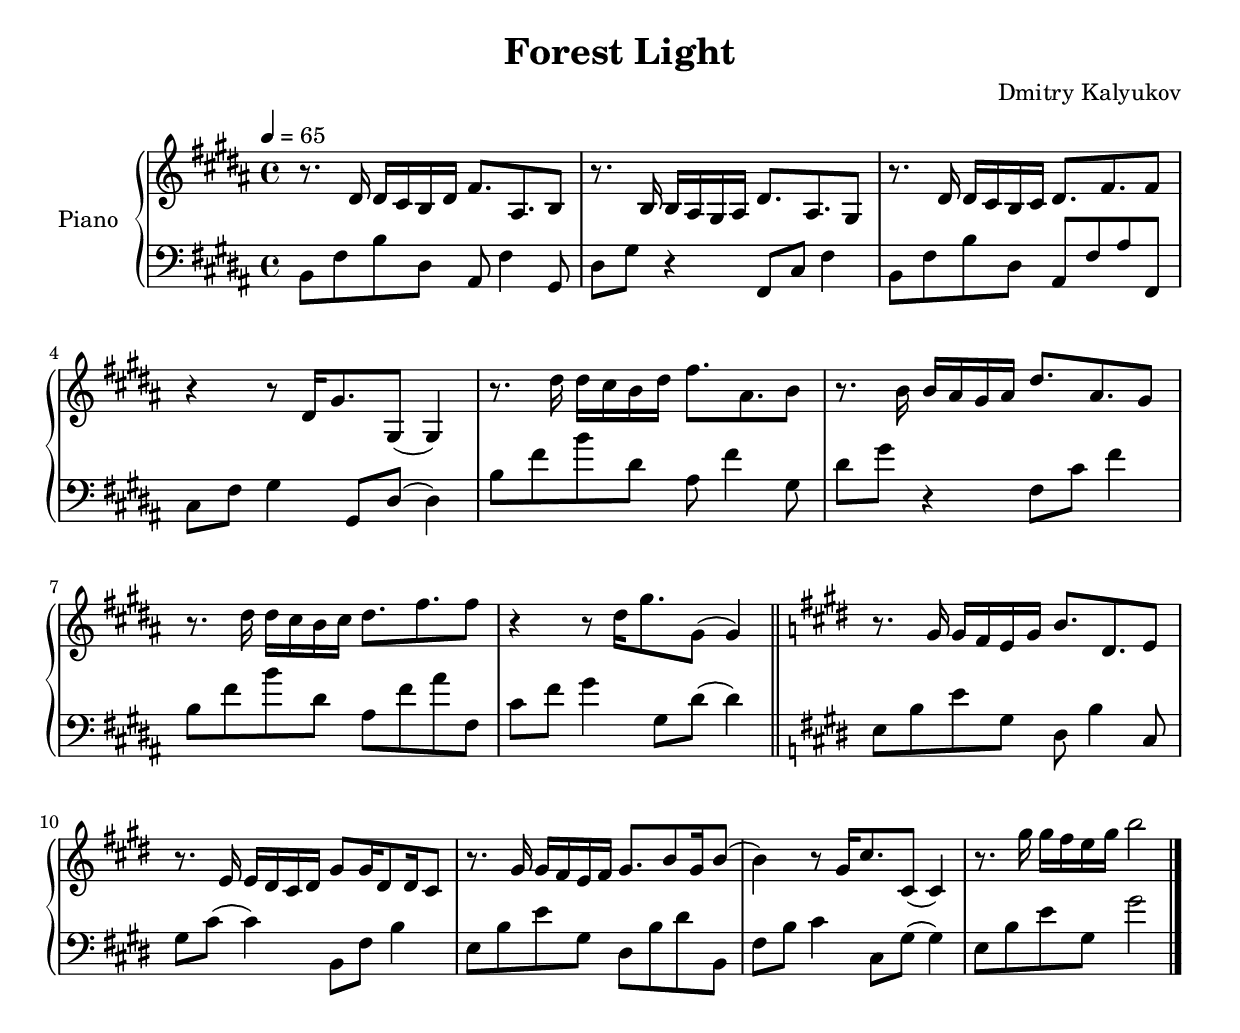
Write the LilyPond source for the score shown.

\version "2.20.0"

\header {
  title = "Forest Light"
  composer = "Dmitry Kalyukov"
  instruments = "piano"
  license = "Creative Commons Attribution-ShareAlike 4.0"
  date = "July 7, 2020"
}

\paper {
  top-margin = 1.5\cm
  bottom-margin = 2\cm
}

upperA = \relative c' {
  r8. dis16 dis cis b dis fis8. ais,8. b8
  r8. b16 b ais gis ais dis8. ais8. gis8
  r8. dis'16 dis cis b cis dis8. fis8. fis8
  r4 r8 dis16 gis8. gis,8( gis4)

  r8. dis''16 dis cis b dis fis8. ais,8. b8
  r8. b16 b ais gis ais dis8. ais8. gis8
  r8. dis'16 dis cis b cis dis8. fis8. fis8
  r4 r8 dis16 gis8. gis,8( gis4)
}

lowerA = \relative c {
  b8 fis' b dis, ais fis'4 gis,8
  dis'8 gis r4 fis,8 cis' fis4
  b,8 fis' b dis, ais fis' ais fis,8
  cis'8 fis gis4 gis,8 dis'8( dis4)

  b'8 fis' b dis, ais fis'4 gis,8
  dis'8 gis r4 fis,8 cis' fis4
  b,8 fis' b dis, ais fis' ais fis,8
  cis'8 fis gis4 gis,8 dis'8( dis4)
}

upperB = \relative c'' {
  r8. gis16 gis fis e gis  b8. dis, e8
  r8. e16 e dis cis dis  gis8 gis16 dis8 dis16 cis8
  r8. gis'16 gis fis e fis  gis8. b8 gis16 b8(
  b4) r8  gis16 cis8. cis,8( cis4)

  r8. gis''16 gis fis e gis  b2
}

lowerB = \relative c {
  e8 b' e gis,  dis b'4 cis,8
  gis'8 cis( cis4) b,8 fis' b4
  e,8 b' e gis,  dis b' dis b,8
  fis'8 b cis4 cis,8 gis'8 ( gis4)

  e8 b' e gis, gis'2
}


upper = \relative c'' {
  \clef treble
  \time 4/4
  \key gis \minor
  \tempo 4 = 65

  \upperA
  \bar "||"

  \key cis \minor
  \upperB

  \bar "|."
}

lower = \relative c {
  \clef bass
  \time 4/4
  \key gis \minor

  \lowerA

  \key cis \minor
  \lowerB
}

\score {
  \new PianoStaff <<
    \set PianoStaff.instrumentName = "Piano"
    \new Staff = "upper" \upper
    \new Staff = "lower" \lower
  >>
  \layout { }
  \midi { }
}
